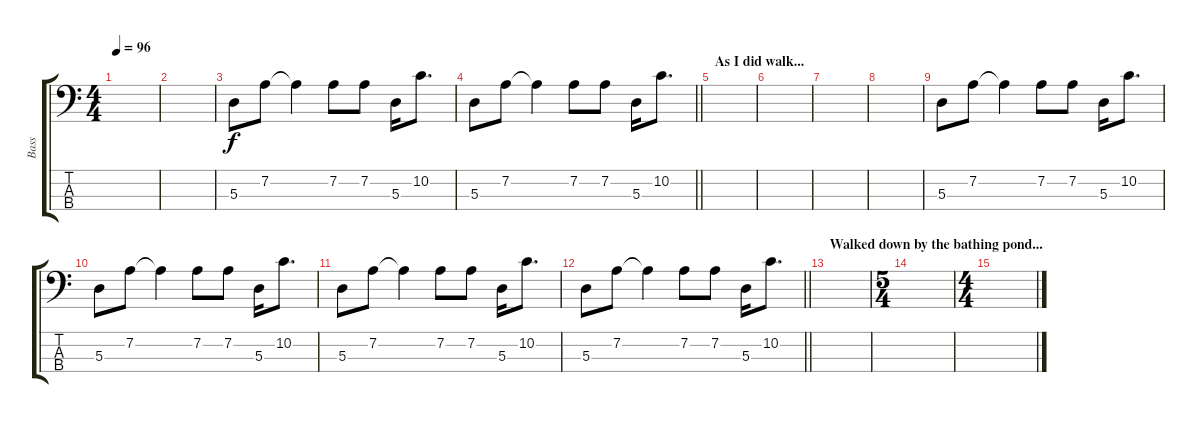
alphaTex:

\track ("Bass" "Bass") {instrument electricbassfinger}
\staff {score tabs}
\tuning (G2 D2 A1 E1) {hide}
\ts (4 4)
\tempo 96
\clef f4
\ks c
|
|
5.3.8 7.2.8 7.2{t}.4 7.2.8 7.2.8 5.3.16 10.2.8{d} |
\barLineRight lightlight
5.3.8 7.2.8 7.2{t}.4 7.2.8 7.2.8 5.3.16 10.2.8{d} |
\section ("" "As I did walk...")
|
|
|
|
5.3.8 7.2.8 7.2{t}.4 7.2.8 7.2.8 5.3.16 10.2.8{d} |
5.3.8 7.2.8 7.2{t}.4 7.2.8 7.2.8 5.3.16 10.2.8{d} |
5.3.8 7.2.8 7.2{t}.4 7.2.8 7.2.8 5.3.16 10.2.8{d} |
\barLineRight lightlight
5.3.8 7.2.8 7.2{t}.4 7.2.8 7.2.8 5.3.16 10.2.8{d} |
\section ("" "Walked down by the bathing pond...")
|
\ts (5 4)
|
\ts (4 4)
